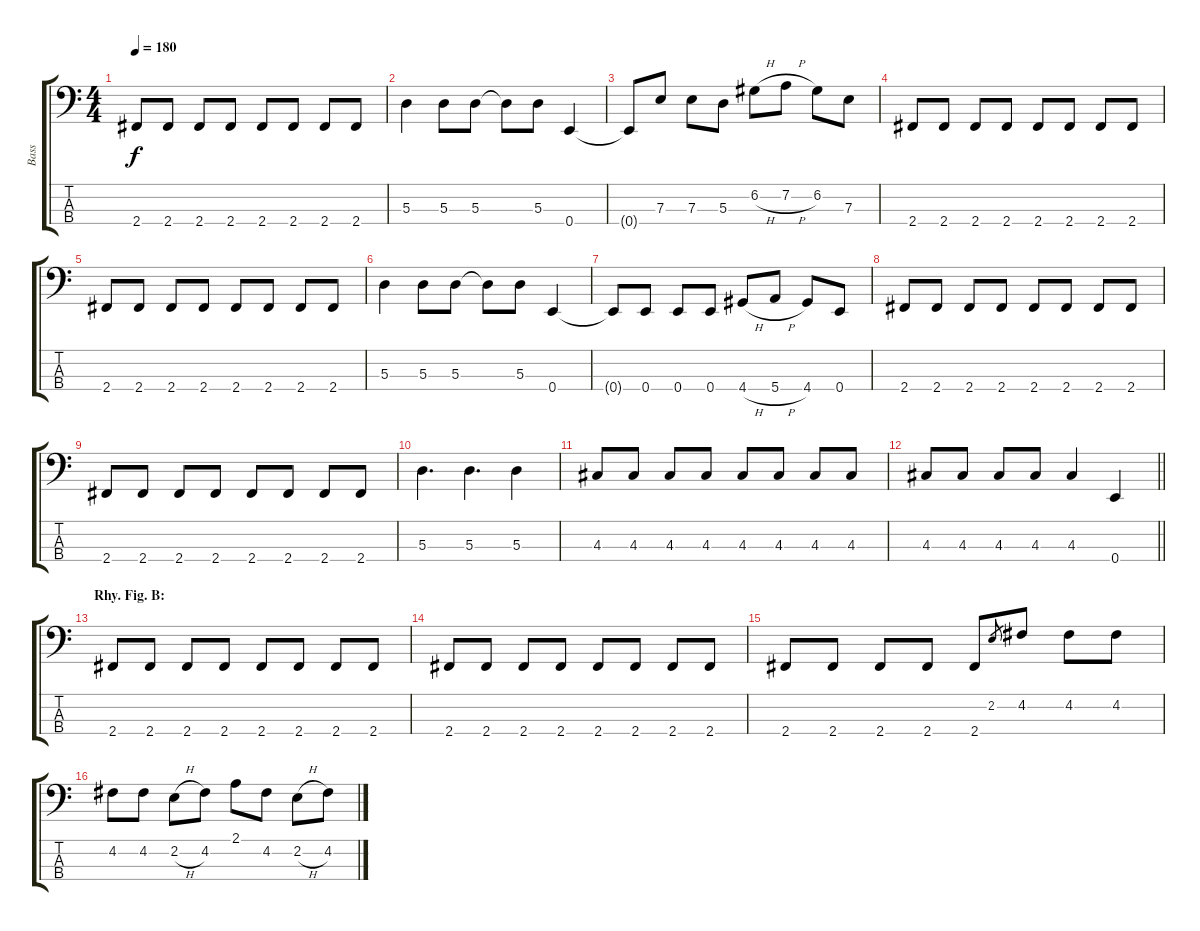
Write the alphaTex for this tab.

\track ("Bass" "Bass") {instrument electricbasspick}
\staff {score tabs}
\tuning (G2 D2 A1 E1) {hide}
\ts (4 4)
\tempo 180
\clef f4
\ks c
2.4.8{dy f} 2.4.8 2.4.8 2.4.8 2.4.8 2.4.8 2.4.8 2.4.8 |
5.3.4 5.3.8 5.3.8 5.3{t}.8 5.3.8 0.4.4 |
0.4{t}.8 7.3.8 7.3.8 5.3.8 6.2{h}.8 7.2{h}.8 6.2.8 7.3.8 |
2.4.8 2.4.8 2.4.8 2.4.8 2.4.8 2.4.8 2.4.8 2.4.8 |
2.4.8 2.4.8 2.4.8 2.4.8 2.4.8 2.4.8 2.4.8 2.4.8 |
5.3.4 5.3.8 5.3.8 5.3{t}.8 5.3.8 0.4.4 |
0.4{t}.8 0.4.8 0.4.8 0.4.8 4.4{h}.8 5.4{h}.8 4.4.8 0.4.8 |
2.4.8 2.4.8 2.4.8 2.4.8 2.4.8 2.4.8 2.4.8 2.4.8 |
2.4.8 2.4.8 2.4.8 2.4.8 2.4.8 2.4.8 2.4.8 2.4.8 |
5.3.4{d} 5.3.4{d} 5.3.4 |
4.3.8 4.3.8 4.3.8 4.3.8 4.3.8 4.3.8 4.3.8 4.3.8 |
\barLineRight lightlight
4.3.8 4.3.8 4.3.8 4.3.8 4.3.4 0.4.4 |
\section ("" "Rhy. Fig. B:")
2.4.8 2.4.8 2.4.8 2.4.8 2.4.8 2.4.8 2.4.8 2.4.8 |
2.4.8 2.4.8 2.4.8 2.4.8 2.4.8 2.4.8 2.4.8 2.4.8 |
2.4.8 2.4.8 2.4.8 2.4.8 2.4.8 2.2.8{gr} 4.2.8 4.2.8 4.2.8 |
4.2.8 4.2.8 2.2{h}.8 4.2.8 2.1.8 4.2.8 2.2{h}.8 4.2.8
